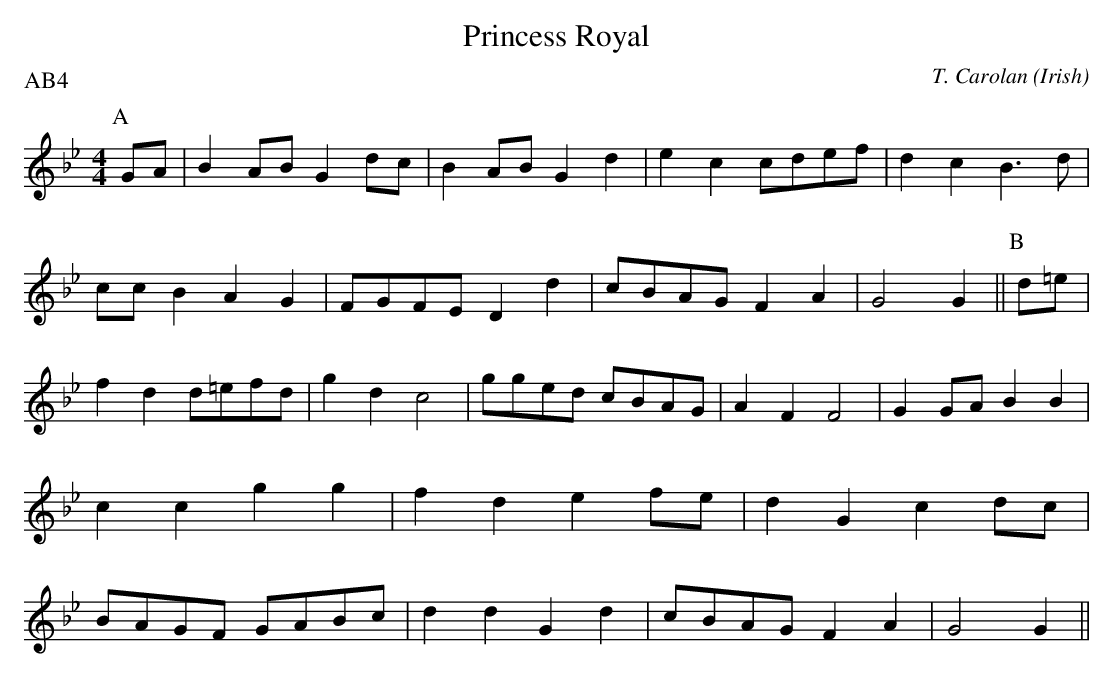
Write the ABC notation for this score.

X:1
T:Princess Royal
M:4/4
C:T. Carolan
O:Irish
P:AB4
K:Gm
P:A
GA  | B2 AB G2 dc | B2 AB G2 d2 | e2 c2 cdef  | d2 c2 B3 \
d   | cc B2 A2 G2 | FGFE  D2 d2 | cBAG  F2 A2 | G4    G2 ||\
P:B
d=e | f2 d2 d=efd | g2 d2 c4    | gged  cBAG  | A2 F2 F4 |\
      G2 GA B2 B2 | c2 c2 g2 g2 | f2 d2 e2 fe | d2 G2 c2 \
dc  | BAGF  GABc  | d2 d2 G2 d2 | cBAG  F2 A2 | G4    G2 ||
